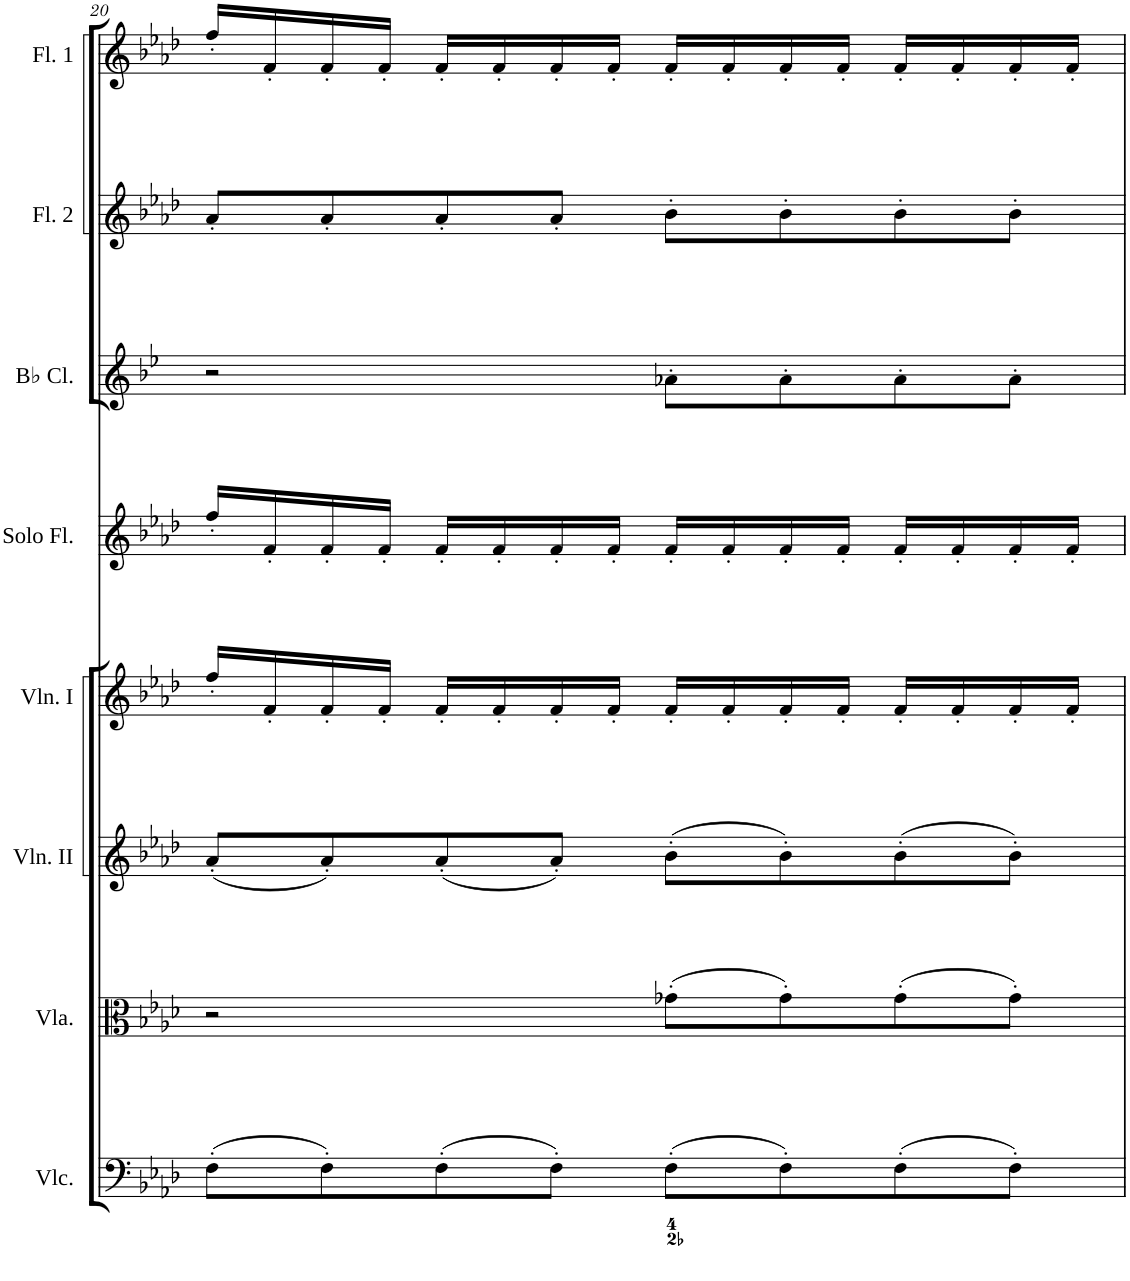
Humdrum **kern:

**kern	**kern	**kern	**kern	**kern	**kern	**kern	**kern
*part8	*part7	*part6	*part5	*part4	*part3	*part2	*part1
*staff8	*staff7	*staff6	*staff5	*staff4	*staff3	*staff2	*staff1
*I"Violoncello	*I"Viola	*I"Violin II	*I"Violin I	*I"Solo Flute	*I"Bb Clarinet	*I"Flute 2	*I"Flute 1
*I'Vlc.	*I'Vla.	*I'Vln. II	*I'Vln. I	*I'Solo Fl.	*I'Bb Cl.	*I'Fl. 2	*I'Fl. 1
!!LO:PB:g=z
*clefF4	*clefC3	*clefG2	*clefG2	*clefG2	*clefG2	*clefG2	*clefG2
*	*	*	*	*	*Trd1c2	*	*
*k[b-e-a-d-]	*k[b-e-a-d-]	*k[b-e-a-d-]	*k[b-e-a-d-]	*k[b-e-a-d-]	*k[b-e-]	*k[b-e-a-d-]	*k[b-e-a-d-]
*M4/4	*M4/4	*M4/4	*M4/4	*M4/4	*M4/4	*M4/4	*M4/4
*met(c)	*met(c)	*met(c)	*met(c)	*met(c)	*met(c)	*met(c)	*met(c)
=20	=20	=20	=20	=20	=20	=20	=20
(8F'\L	2r	(8a-'/L	16ff'/LL	16ff'/LL	2r	8a-'/L	16ff'/LL
.	.	.	16f'/	16f'/	.	.	16f'/
8F'\)	.	8a-'/)	16f'/	16f'/	.	8a-'/	16f'/
.	.	.	16f'/JJ	16f'/JJ	.	.	16f'/JJ
(8F'\	.	(8a-'/	16f'/LL	16f'/LL	.	8a-'/	16f'/LL
.	.	.	16f'/	16f'/	.	.	16f'/
8F'\J)	.	8a-'/J)	16f'/	16f'/	.	8a-'/J	16f'/
.	.	.	16f'/JJ	16f'/JJ	.	.	16f'/JJ
(8F'\L	(8g-X'\L	(8b-'\L	16f'/LL	16f'/LL	8a-X'\L	8b-'\L	16f'/LL
.	.	.	16f'/	16f'/	.	.	16f'/
8F'\)	8g-'\)	8b-'\)	16f'/	16f'/	8a-'\	8b-'\	16f'/
.	.	.	16f'/JJ	16f'/JJ	.	.	16f'/JJ
(8F'\	(8g-'\	(8b-'\	16f'/LL	16f'/LL	8a-'\	8b-'\	16f'/LL
.	.	.	16f'/	16f'/	.	.	16f'/
8F'\J)	8g-'\J)	8b-'\J)	16f'/	16f'/	8a-'\J	8b-'\J	16f'/
.	.	.	16f'/JJ	16f'/JJ	.	.	16f'/JJ
=	=	=	=	=	=	=	=
*-	*-	*-	*-	*-	*-	*-	*-
